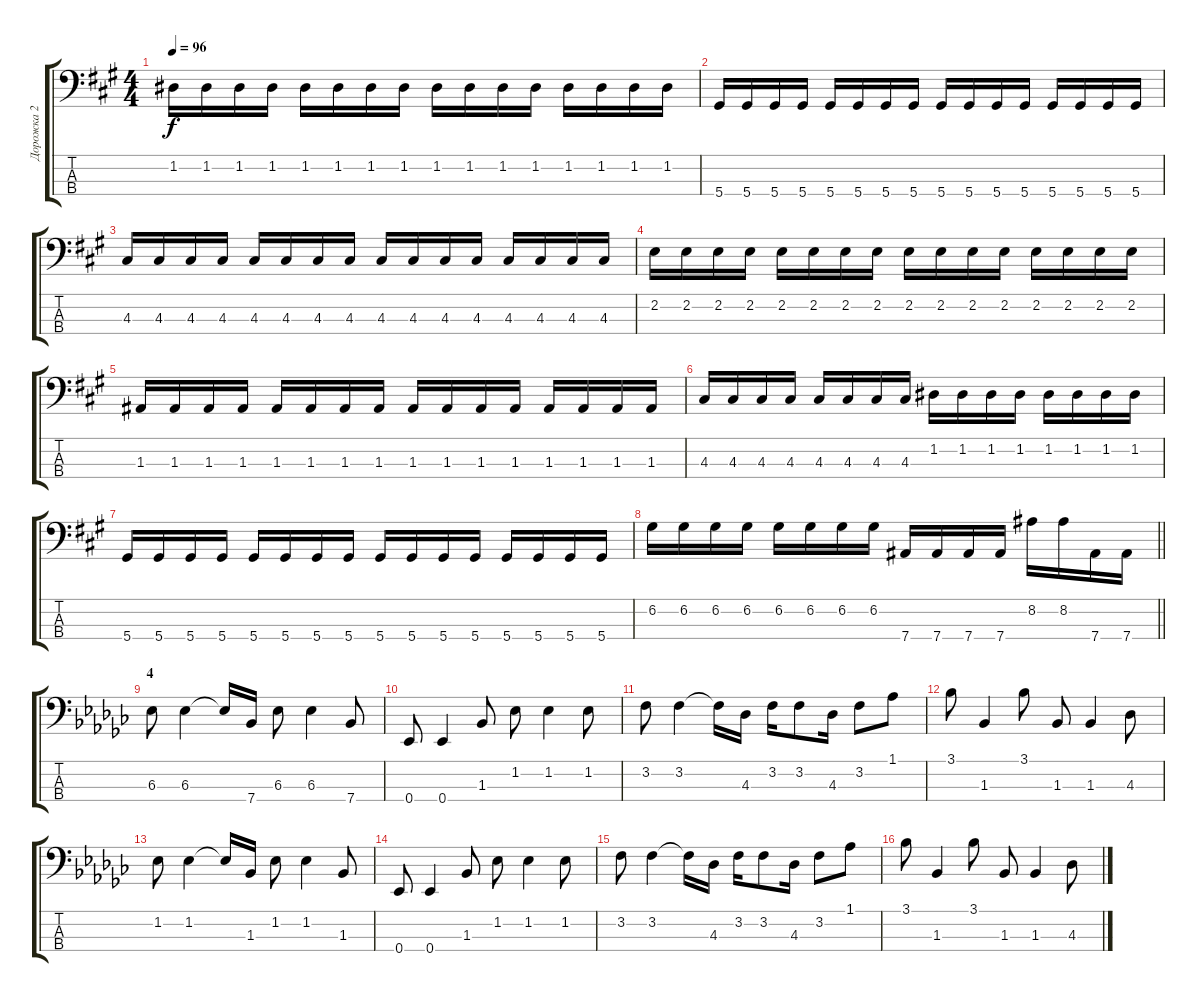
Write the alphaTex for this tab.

\track ("Дорожка 2" "Дорожка 2") {instrument electricbassfinger}
\staff {score tabs}
\tuning (G2 D2 A1 Eb1) {hide}
\ts (4 4)
\tempo 96
\clef f4
\ks f#minor
1.2.16{dy f} 1.2.16 1.2.16 1.2.16 1.2.16 1.2.16 1.2.16 1.2.16 1.2.16 1.2.16 1.2.16 1.2.16 1.2.16 1.2.16 1.2.16 1.2.16 |
5.4.16 5.4.16 5.4.16 5.4.16 5.4.16 5.4.16 5.4.16 5.4.16 5.4.16 5.4.16 5.4.16 5.4.16 5.4.16 5.4.16 5.4.16 5.4.16 |
4.3.16 4.3.16 4.3.16 4.3.16 4.3.16 4.3.16 4.3.16 4.3.16 4.3.16 4.3.16 4.3.16 4.3.16 4.3.16 4.3.16 4.3.16 4.3.16 |
2.2.16 2.2.16 2.2.16 2.2.16 2.2.16 2.2.16 2.2.16 2.2.16 2.2.16 2.2.16 2.2.16 2.2.16 2.2.16 2.2.16 2.2.16 2.2.16 |
1.3.16 1.3.16 1.3.16 1.3.16 1.3.16 1.3.16 1.3.16 1.3.16 1.3.16 1.3.16 1.3.16 1.3.16 1.3.16 1.3.16 1.3.16 1.3.16 |
4.3.16 4.3.16 4.3.16 4.3.16 4.3.16 4.3.16 4.3.16 4.3.16 1.2.16 1.2.16 1.2.16 1.2.16 1.2.16 1.2.16 1.2.16 1.2.16 |
5.4.16 5.4.16 5.4.16 5.4.16 5.4.16 5.4.16 5.4.16 5.4.16 5.4.16 5.4.16 5.4.16 5.4.16 5.4.16 5.4.16 5.4.16 5.4.16 |
\barLineRight lightlight
6.2.16 6.2.16 6.2.16 6.2.16 6.2.16 6.2.16 6.2.16 6.2.16 7.4.16 7.4.16 7.4.16 7.4.16 8.2.16 8.2.16 7.4.16 7.4.16 |
\section ("" "4")
\ks ebminor
6.3.8 6.3.4 6.3{t}.16 7.4.16 6.3.8 6.3.4 7.4.8 |
0.4.8 0.4.4 1.3.8 1.2.8 1.2.4 1.2.8 |
3.2.8 3.2.4 3.2{t}.16 4.3.16 3.2.16 3.2.8 4.3.16 3.2.8 1.1.8 |
3.1.8 1.3.4 3.1.8 1.3.8 1.3.4 4.3.8 |
1.2.8 1.2.4 1.2{t}.16 1.3.16 1.2.8 1.2.4 1.3.8 |
0.4.8 0.4.4 1.3.8 1.2.8 1.2.4 1.2.8 |
3.2.8 3.2.4 3.2{t}.16 4.3.16 3.2.16 3.2.8 4.3.16 3.2.8 1.1.8 |
3.1.8 1.3.4 3.1.8 1.3.8 1.3.4 4.3.8
